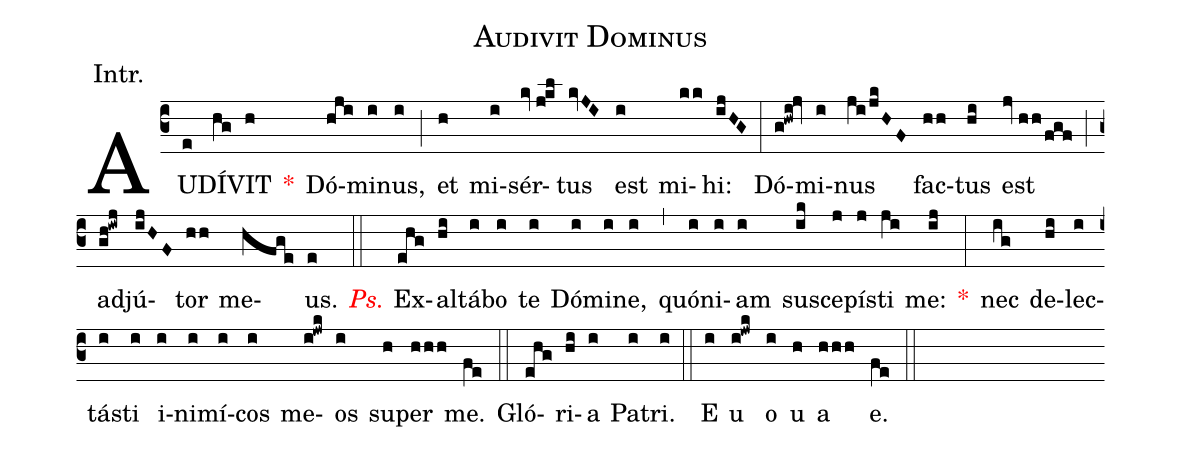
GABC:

name:Audivit Dominus;
annotation:Intr.;
mode:VII.;
office-part:Introit;
%%
(c3) AU(e)DÍ(hg)VIT(h) <v>\red{*}</v>() Dó(hji)mi(i)nus,(i) (;) et(h) mi(i)sér(kv//j!kl)tus(kvJI) est(i) mi(kk)hi:(ijHG) (:) Dó(g!hwi!jv)mi(i)nus(ji/jkHF) fac(hh)tus(hi) est(jv//hh/fgf) (;) ad(gh!iwj)jú(ijHF)tor(hh) me(hfge)us.(e) (::) <v>\redit{Ps.}</v> Ex(ehg)al(hi)tá(i)bo(i) te(i) Dó(i)mi(i)ne,(i) (,) quó(i)ni(i)am(i) su(ik)sce(j)pí(j)sti(ji) me:(ij) <v>\red{*}</v>(:) nec(ig) de(hi)lec(i)tá(i)sti(i) i(i)ni(i)mí(i)cos(i) me(i!jwk)os(i) su(h)per(hhh) me.(fe) (::) Gló(ehg)ri(hi)a(i) Pa(i)tri.(i) (::) E(i) u(i!jwk) o(i) u(h) a(hhh) e.(fe) (::)
